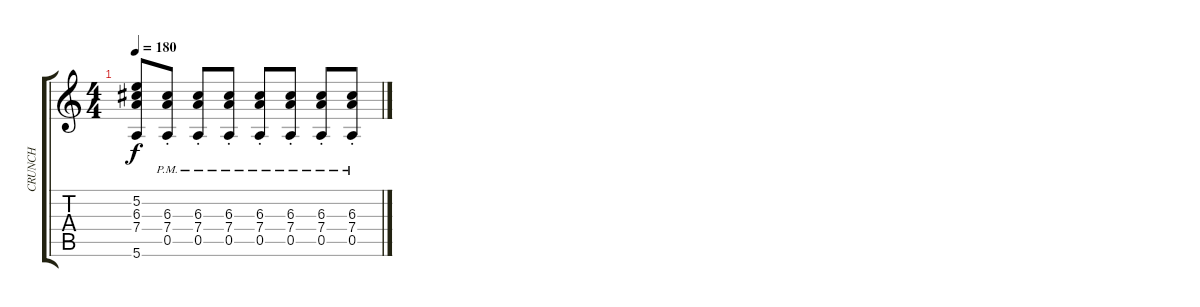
\track ("CRUNCH" "CRUNCH") {instrument overdrivenguitar}
\staff {score tabs}
\tuning (E4 B3 G3 D3 A2 E2) {hide}
\ts (4 4)
\tempo 180
\clef g2
\ks c
(5.2{t} 6.3{t} 7.4{t} 5.6{t}).8{dy f} (6.3{pm st} 7.4{pm st} 0.5{pm st}).8 (6.3{pm st} 7.4{pm st} 0.5{pm st}).8 (6.3{pm st} 7.4{pm st} 0.5{pm st}).8 (6.3{pm st} 7.4{pm st} 0.5{pm st}).8 (6.3{pm st} 7.4{pm st} 0.5{pm st}).8 (6.3{pm st} 7.4{pm st} 0.5{pm st}).8 (6.3{pm st} 7.4{pm st} 0.5{pm st}).8
